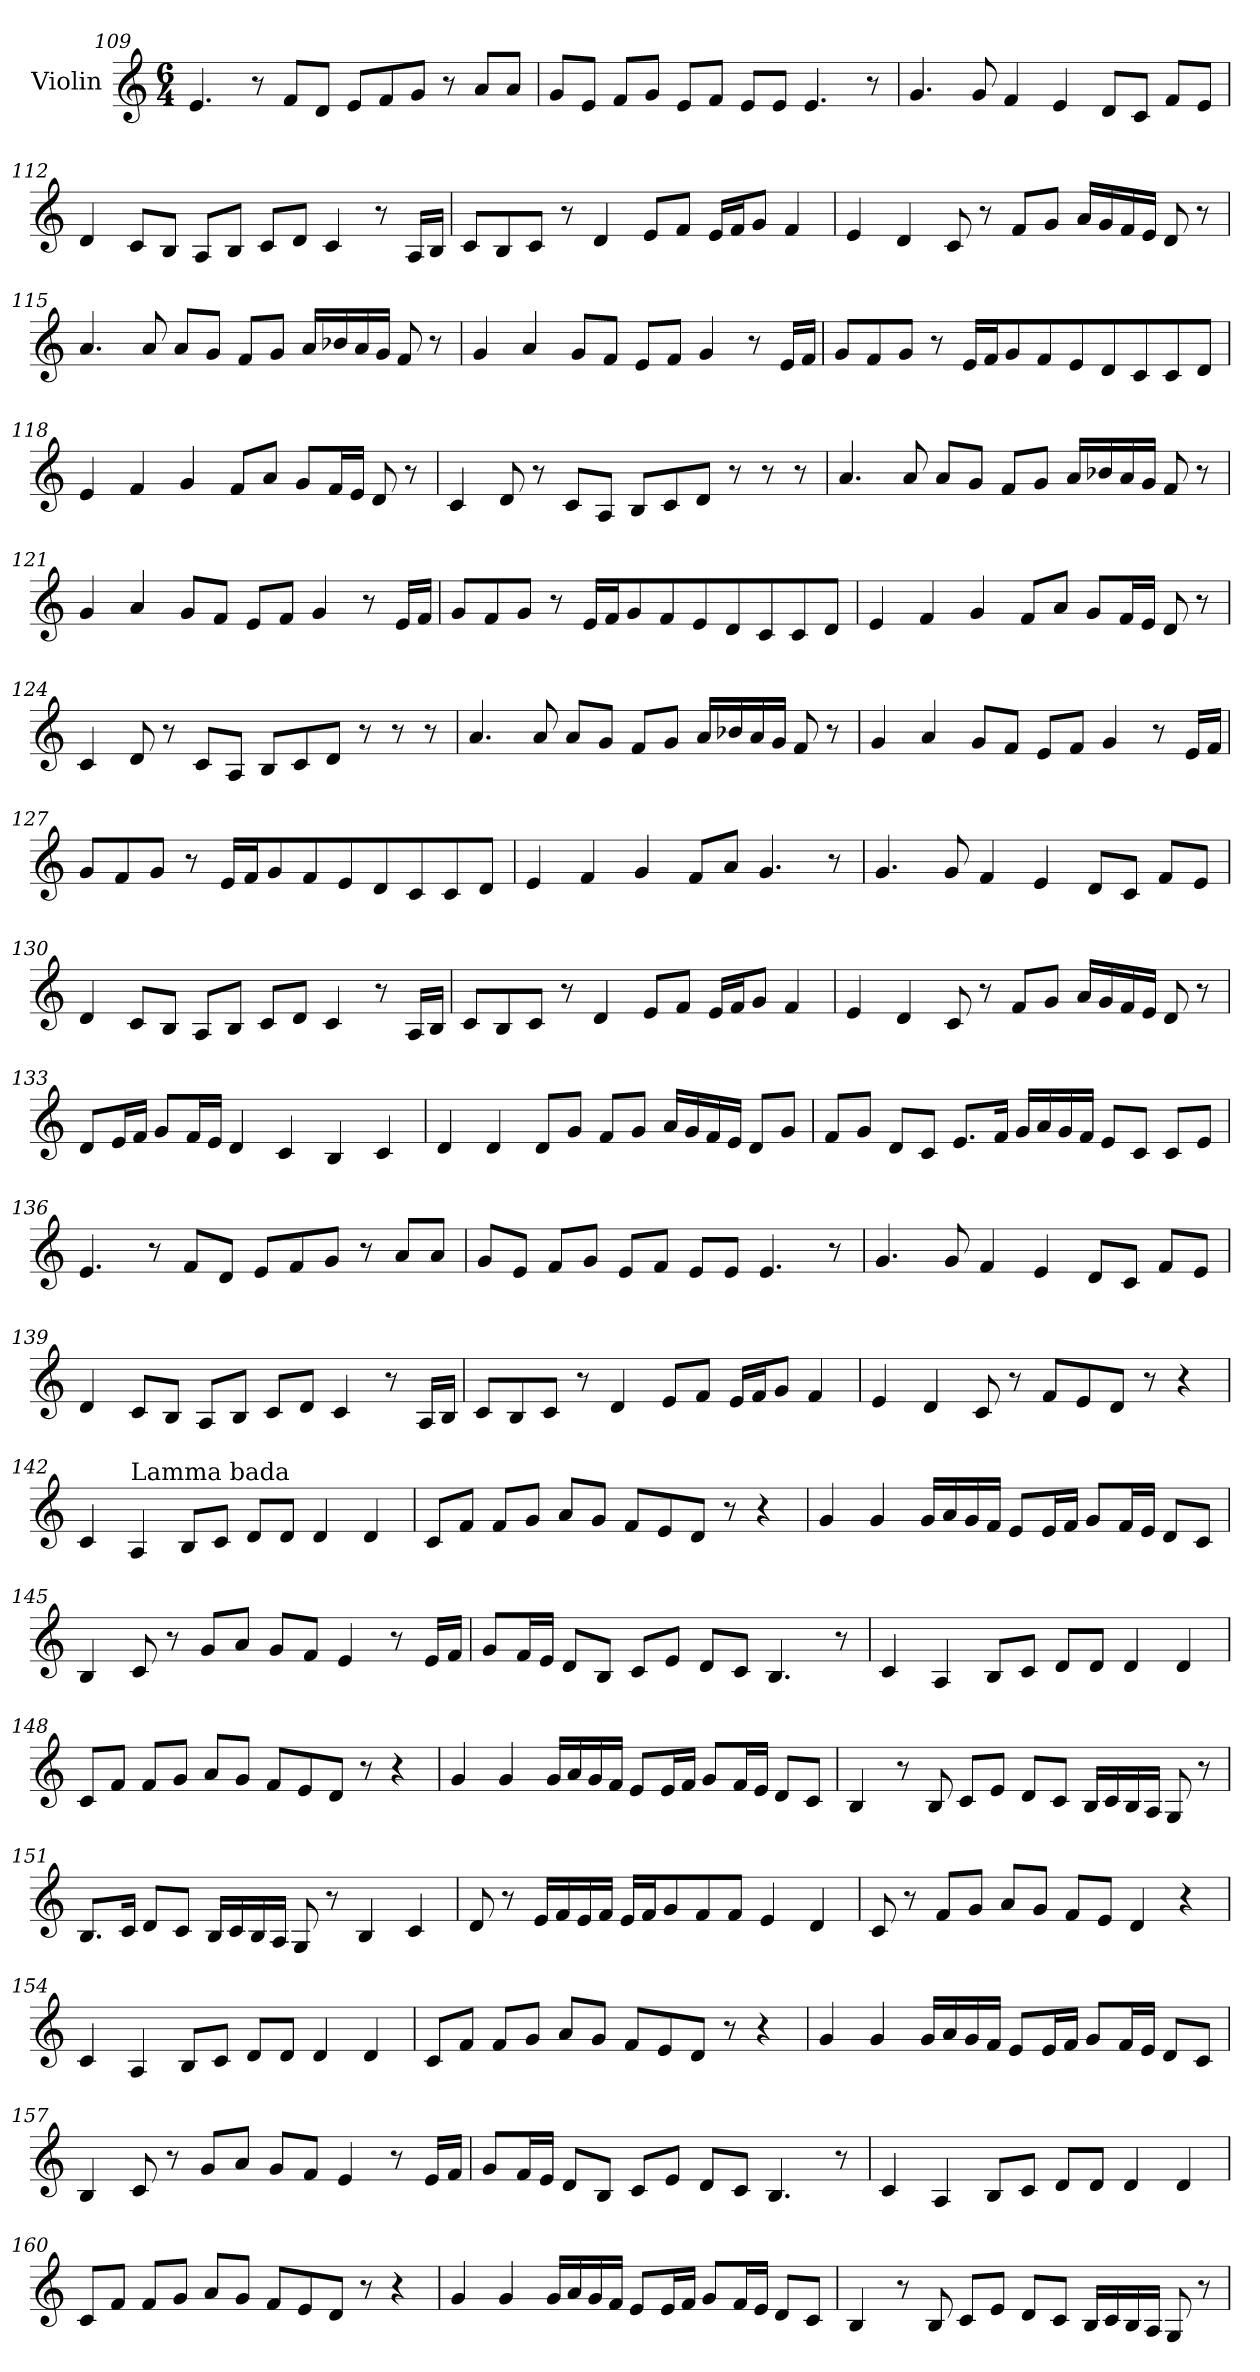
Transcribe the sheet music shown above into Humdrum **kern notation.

**kern
*part1
*staff1
*I"Violin
!!LO:LB:g=z
*clefG2
*k[]
*C:
*M6/4
=109
4.e/
8r
8f/L
8d/J
8e/L
8f/
8g/J
8r
8a/L
8a/J
=110
8g/L
8e/J
8f/L
8g/J
8e/L
8f/J
8e/L
8e/J
4.e/
8r
=111
4.g/
8g/
4f/
4e/
8d/L
8c/J
8f/L
8e/J
!!LO:LB:g=z
=112
4d/
8c/L
8B/J
8A/L
8B/J
8c/L
8d/J
4c/
8r
16A/LL
16B/JJ
=113
8c/L
8B/
8c/J
8r
4d/
8e/L
8f/J
16e/LL
16f/J
8g/J
4f/
=114
4e/
4d/
8c/
8r
8f/L
8g/J
16a/LL
16g/
16f/
16e/JJ
8d/
8r
!!LO:LB:g=z
=115
4.a/
8a/
8a/L
8g/J
8f/L
8g/J
16a/LL
16b-X/
16a/
16g/JJ
8f/
8r
=116
4g/
4a/
8g/L
8f/J
8e/L
8f/J
4g/
8r
16e/LL
16f/JJ
=117
8g/L
8f/
8g/J
8r
16e/LL
16f/J
8g/
8f/
8e/
8d/
8c/
8c/
8d/J
!!LO:LB:g=z
=118
4e/
4f/
4g/
8f/L
8a/J
8g/L
16f/L
16e/JJ
8d/
8r
=119
4c/
8d/
8r
8c/L
8A/J
8B/L
8c/
8d/J
8r
8r
8r
=120
4.a/
8a/
8a/L
8g/J
8f/L
8g/J
16a/LL
16b-X/
16a/
16g/JJ
8f/
8r
!!LO:LB:g=z
=121
4g/
4a/
8g/L
8f/J
8e/L
8f/J
4g/
8r
16e/LL
16f/JJ
=122
8g/L
8f/
8g/J
8r
16e/LL
16f/J
8g/
8f/
8e/
8d/
8c/
8c/
8d/J
=123
4e/
4f/
4g/
8f/L
8a/J
8g/L
16f/L
16e/JJ
8d/
8r
!!LO:LB:g=z
=124
4c/
8d/
8r
8c/L
8A/J
8B/L
8c/
8d/J
8r
8r
8r
=125
4.a/
8a/
8a/L
8g/J
8f/L
8g/J
16a/LL
16b-X/
16a/
16g/JJ
8f/
8r
=126
4g/
4a/
8g/L
8f/J
8e/L
8f/J
4g/
8r
16e/LL
16f/JJ
!!LO:LB:g=z
=127
8g/L
8f/
8g/J
8r
16e/LL
16f/J
8g/
8f/
8e/
8d/
8c/
8c/
8d/J
=128
4e/
4f/
4g/
8f/L
8a/J
4.g/
8r
=129
4.g/
8g/
4f/
4e/
8d/L
8c/J
8f/L
8e/J
!!LO:PB:g=z
=130
4d/
8c/L
8B/J
8A/L
8B/J
8c/L
8d/J
4c/
8r
16A/LL
16B/JJ
=131
8c/L
8B/
8c/J
8r
4d/
8e/L
8f/J
16e/LL
16f/J
8g/J
4f/
=132
4e/
4d/
8c/
8r
8f/L
8g/J
16a/LL
16g/
16f/
16e/JJ
8d/
8r
!!LO:LB:g=z
=133
8d/L
16e/L
16f/JJ
8g/L
16f/L
16e/JJ
4d/
4c/
4B/
4c/
=134
4d/
4d/
8d/L
8g/J
8f/L
8g/J
16a/LL
16g/
16f/
16e/JJ
8d/L
8g/J
=135
8f/L
8g/J
8d/L
8c/J
8.e/L
16f/Jk
16g/LL
16a/
16g/
16f/JJ
8e/L
8c/J
8c/L
8e/J
!!LO:LB:g=z
=136
4.e/
8r
8f/L
8d/J
8e/L
8f/
8g/J
8r
8a/L
8a/J
=137
8g/L
8e/J
8f/L
8g/J
8e/L
8f/J
8e/L
8e/J
4.e/
8r
=138
4.g/
8g/
4f/
4e/
8d/L
8c/J
8f/L
8e/J
!!LO:LB:g=z
=139
4d/
8c/L
8B/J
8A/L
8B/J
8c/L
8d/J
4c/
8r
16A/LL
16B/JJ
=140
8c/L
8B/
8c/J
8r
4d/
8e/L
8f/J
16e/LL
16f/J
8g/J
4f/
=141
4e/
4d/
8c/
8r
8f/L
8e/
8d/J
8r
4r
!!LO:LB:g=z
=142
4c/
!LO:TX:a:t=Lamma bada
4A/
8B/L
8c/J
8d/L
8d/J
4d/
4d/
=143
8c/L
8f/J
8f/L
8g/J
8a/L
8g/J
8f/L
8e/
8d/J
8r
4r
=144
4g/
4g/
16g/LL
16a/
16g/
16f/JJ
8e/L
16e/L
16f/JJ
8g/L
16f/L
16e/JJ
8d/L
8c/J
!!LO:LB:g=z
=145
4B/
8c/
8r
8g/L
8a/J
8g/L
8f/J
4e/
8r
16e/LL
16f/JJ
=146
8g/L
16f/L
16e/JJ
8d/L
8B/J
8c/L
8e/J
8d/L
8c/J
4.B/
8r
=147
4c/
4A/
8B/L
8c/J
8d/L
8d/J
4d/
4d/
!!LO:LB:g=z
=148
8c/L
8f/J
8f/L
8g/J
8a/L
8g/J
8f/L
8e/
8d/J
8r
4r
=149
4g/
4g/
16g/LL
16a/
16g/
16f/JJ
8e/L
16e/L
16f/JJ
8g/L
16f/L
16e/JJ
8d/L
8c/J
=150
4B/
8r
8B/
8c/L
8e/J
8d/L
8c/J
16B/LL
16c/
16B/
16A/JJ
8G/
8r
!!LO:LB:g=z
=151
8.B/L
16c/Jk
8d/L
8c/J
16B/LL
16c/
16B/
16A/JJ
8G/
8r
4B/
4c/
=152
8d/
8r
16e/LL
16f/
16e/
16f/JJ
16e/LL
16f/J
8g/
8f/
8f/J
4e/
4d/
=153
8c/
8r
8f/L
8g/J
8a/L
8g/J
8f/L
8e/J
4d/
4r
!!LO:PB:g=z
=154
4c/
4A/
8B/L
8c/J
8d/L
8d/J
4d/
4d/
=155
8c/L
8f/J
8f/L
8g/J
8a/L
8g/J
8f/L
8e/
8d/J
8r
4r
=156
4g/
4g/
16g/LL
16a/
16g/
16f/JJ
8e/L
16e/L
16f/JJ
8g/L
16f/L
16e/JJ
8d/L
8c/J
!!LO:LB:g=z
=157
4B/
8c/
8r
8g/L
8a/J
8g/L
8f/J
4e/
8r
16e/LL
16f/JJ
=158
8g/L
16f/L
16e/JJ
8d/L
8B/J
8c/L
8e/J
8d/L
8c/J
4.B/
8r
=159
4c/
4A/
8B/L
8c/J
8d/L
8d/J
4d/
4d/
!!LO:LB:g=z
=160
8c/L
8f/J
8f/L
8g/J
8a/L
8g/J
8f/L
8e/
8d/J
8r
4r
=161
4g/
4g/
16g/LL
16a/
16g/
16f/JJ
8e/L
16e/L
16f/JJ
8g/L
16f/L
16e/JJ
8d/L
8c/J
=162
4B/
8r
8B/
8c/L
8e/J
8d/L
8c/J
16B/LL
16c/
16B/
16A/JJ
8G/
8r
=
*-
